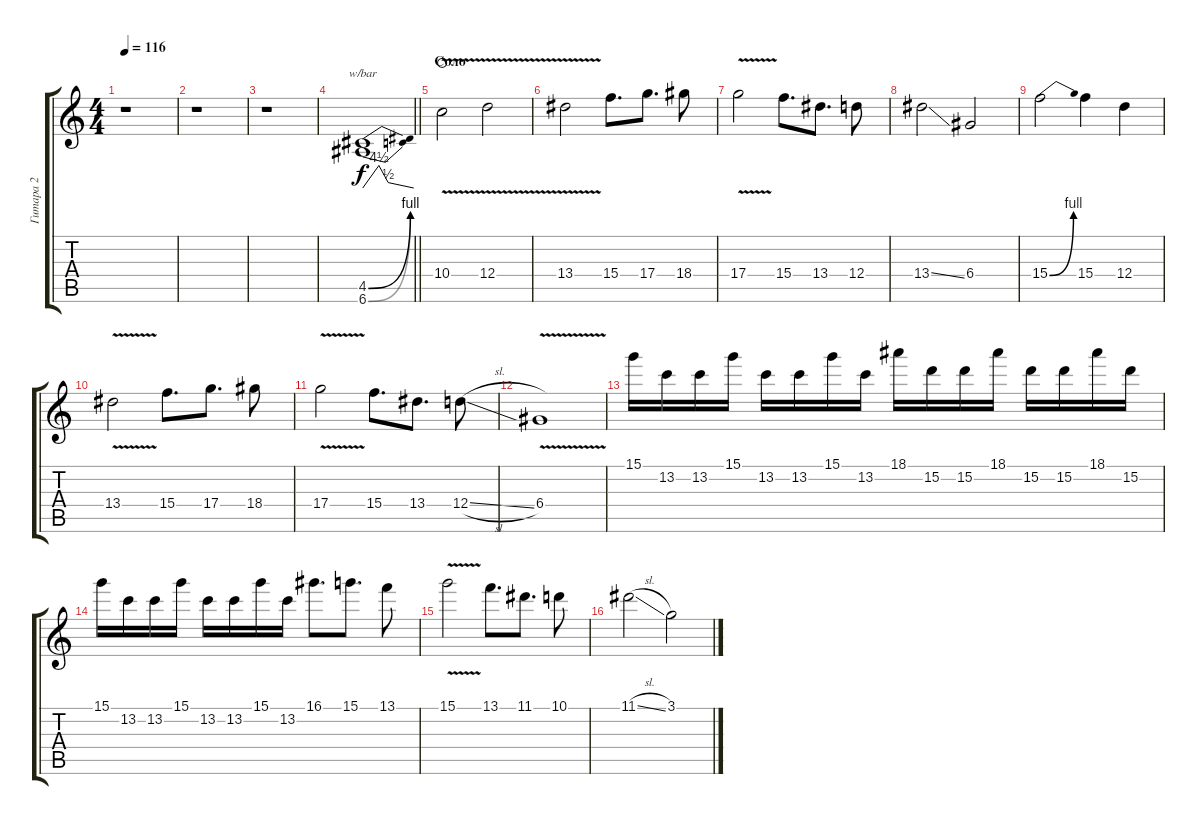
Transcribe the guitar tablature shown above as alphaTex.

\track ("Гитара 2" "Гитара 2") {instrument distortionguitar}
\staff {score tabs}
\tuning (E4 B3 G3 D3 A2 E2) {hide}
\ts (4 4)
\tempo 116
\clef g2
\ks c
r.1{dy mf} |
r.1 |
r.1 |
\barLineRight lightlight
(4.5{be (bend 0 0 60 4)} 6.6{be (bend 0 0 60 4)}).1{tbe (custom default 0 0 19 18 30 2 60 0) dy f balance 8} |
\section ("" "Соло")
10.4{v}.2{volume 16 balance 13 instrument distortionguitar waho} 12.4{v}.2 |
13.4{v}.2 15.4.8{d} 17.4.8{d} 18.4.8 |
17.4{v}.2 15.4.8{d} 13.4.8{d} 12.4.8 |
13.4{ss}.2 6.4.2 |
15.4{be (bend 0 0 60 4)}.2 15.4.4 12.4.4 |
13.4{v}.2 15.4.8{d} 17.4.8{d} 18.4.8 |
17.4{v}.2 15.4.8{d} 13.4.8{d} 12.4{sl}.8 |
6.4{v}.1 |
15.1.16 13.2.16 13.2.16 15.1.16 13.2.16 13.2.16 15.1.16 13.2.16 18.1.16 15.2.16 15.2.16 18.1.16 15.2.16 15.2.16 18.1.16 15.2.16 |
15.1.16 13.2.16 13.2.16 15.1.16 13.2.16 13.2.16 15.1.16 13.2.16 16.1.8{d} 15.1.8{d} 13.1.8 |
15.1{v}.2 13.1.8{d} 11.1.8{d} 10.1.8 |
11.1{sl}.2 3.1.2
